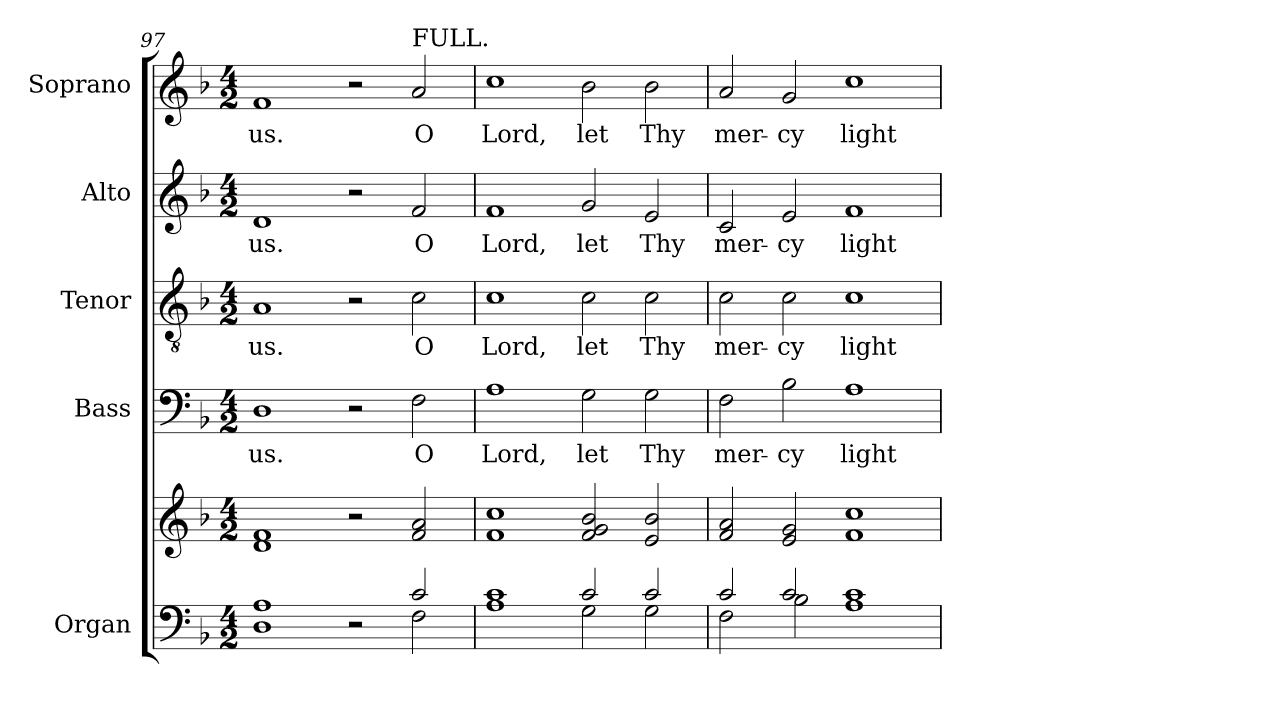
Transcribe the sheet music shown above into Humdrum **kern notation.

**kern	**kern	**kern	**text	**kern	**text	**kern	**text	**kern	**text
*part5	*part5	*part4	*part4	*part3	*part3	*part2	*part2	*part1	*part1
*staff6	*staff5	*staff4	*staff4	*staff3	*staff3	*staff2	*staff2	*staff1	*staff1
*I"Organ	*	*I"Bass	*	*I"Tenor	*	*I"Alto	*	*I"Soprano	*
*I'Org.	*	*I'B.	*	*I'T.	*	*I'A.	*	*I'S.	*
*clefF4	*clefG2	*clefF4	*	*clefGv2	*	*clefG2	*	*clefG2	*
*	*	*	*	*ITrd7c12	*	*	*	*	*
*k[b-]	*k[b-]	*k[b-]	*	*k[b-]	*	*k[b-]	*	*k[b-]	*
*F:	*F:	*F:	*	*F:	*	*F:	*	*F:	*
*M4/2	*M4/2	*M4/2	*	*M4/2	*	*M4/2	*	*M4/2	*
=97	=97	=97	=97	=97	=97	=97	=97	=97	=97
*^	*	*	*	*	*	*	*	*	*
!	!	!	!	!LO:LY:b:color=#000000	!	!	!	!	!	!
!	!	!	!	!	!	!LO:LY:b:color=#000000	!	!	!	!
!	!	!	!	!	!	!	!	!LO:LY:b:color=#000000	!	!
!	!	!	!	!	!	!	!	!	!	!LO:LY:b:color=#000000
1.ryy	1Di 1Ai	1di 1fi	1Di	us.	1AAi	us.	1di	us.	1fi	us.
.	2r	2r	2r	.	2r	.	2r	.	2r	.
!	!	!	!	!LO:LY:b:color=#000000	!	!	!	!	!	!
!	!	!	!	!	!	!LO:LY:b:color=#000000	!	!	!	!
!	!	!	!	!	!	!	!	!LO:LY:b:color=#000000	!	!
!	!	!	!	!	!	!	!	!	!LO:TX:a:t=FULL.	!
!	!	!	!	!	!	!	!	!	!	!LO:LY:b:color=#000000
2ci/	2Fi\	2fi/ 2ai	2Fi\	O	2Ci\	O	2fi/	O	2ai/	O
=98	=98	=98	=98	=98	=98	=98	=98	=98	=98	=98
!	!	!	!	!LO:LY:b:color=#000000	!	!	!	!	!	!
!	!	!	!	!	!	!LO:LY:b:color=#000000	!	!	!	!
!	!	!	!	!	!	!	!	!LO:LY:b:color=#000000	!	!
!	!	!	!	!	!	!	!	!	!	!LO:LY:b:color=#000000
1Ai 1ci	1ryy	1fi 1cci	1Ai	Lord,	1Ci	Lord,	1fi	Lord,	1cci	Lord,
!	!	!	!	!LO:LY:b:color=#000000	!	!	!	!	!	!
!	!	!	!	!	!	!LO:LY:b:color=#000000	!	!	!	!
!	!	!	!	!	!	!	!	!LO:LY:b:color=#000000	!	!
!	!	!	!	!	!	!	!	!	!	!LO:LY:b:color=#000000
2ci/	2Gi\	2fi/ 2gi 2b-i	2Gi\	let	2Ci\	let	2gi/	let	2b-i\	let
!	!	!	!	!LO:LY:b:color=#000000	!	!	!	!	!	!
!	!	!	!	!	!	!LO:LY:b:color=#000000	!	!	!	!
!	!	!	!	!	!	!	!	!LO:LY:b:color=#000000	!	!
!	!	!	!	!	!	!	!	!	!	!LO:LY:b:color=#000000
2ci/	2Gi\	2ei/ 2b-i	2Gi\	Thy	2Ci\	Thy	2ei/	Thy	2b-i\	Thy
=99	=99	=99	=99	=99	=99	=99	=99	=99	=99	=99
!	!	!	!	!LO:LY:b:color=#000000	!	!	!	!	!	!
!	!	!	!	!	!	!LO:LY:b:color=#000000	!	!	!	!
!	!	!	!	!	!	!	!	!LO:LY:b:color=#000000	!	!
!	!	!	!	!	!	!	!	!	!	!LO:LY:b:color=#000000
2ci/	2Fi\	2fi/ 2ai	2Fi\	mer-	2Ci\	mer-	2ci/	mer-	2ai/	mer-
!	!	!	!	!LO:LY:b:color=#000000	!	!	!	!	!	!
!	!	!	!	!	!	!LO:LY:b:color=#000000	!	!	!	!
!	!	!	!	!	!	!	!	!LO:LY:b:color=#000000	!	!
!	!	!	!	!	!	!	!	!	!	!LO:LY:b:color=#000000
2ci/	2B-i\	2ei/ 2gi	2B-i\	-cy	2Ci\	-cy	2ei/	-cy	2gi/	-cy
!	!	!	!	!LO:LY:b:color=#000000	!	!	!	!	!	!
!	!	!	!	!	!	!LO:LY:b:color=#000000	!	!	!	!
!	!	!	!	!	!	!	!	!LO:LY:b:color=#000000	!	!
!	!	!	!	!	!	!	!	!	!	!LO:LY:b:color=#000000
1Ai 1ci	1ryy	1fi 1cci	1Ai	light-	1Ci	light-	1fi	light-	1cci	light-
*v	*v	*	*	*	*	*	*	*	*	*
=	=	=	=	=	=	=	=	=	=
*-	*-	*-	*-	*-	*-	*-	*-	*-	*-
